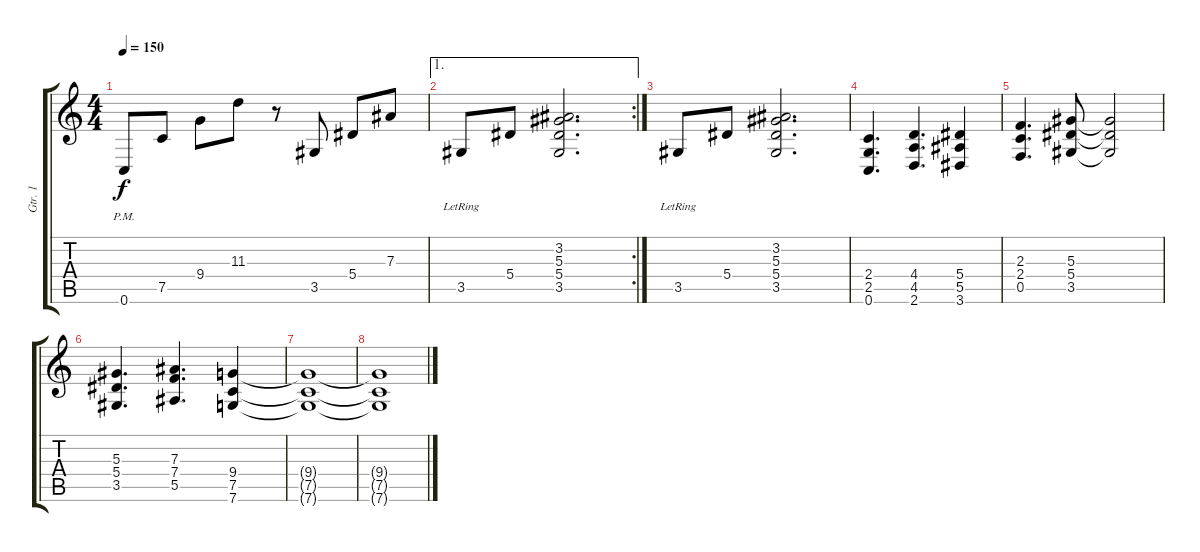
\track ("Gtr. 1" "Gtr. 1") {instrument distortionguitar}
\staff {score tabs}
\tuning (C4 G3 Eb3 Bb2 F2 C2) {hide}
\ts (4 4)
\tempo 150
\clef g2
\ks c
0.6{pm}.8{dy f} 7.5.8 9.4.8 11.3.8 r.8 3.5.8 5.4.8 7.3.8 |
\ae 1
\rc 2
3.5{lr}.8 5.4.8 (3.2 5.3 5.4 3.5).2{d} |
3.5{lr}.8 5.4.8 (3.2 5.3 5.4 3.5).2{d} |
(2.4 2.5 0.6).4{d} (4.4 4.5 2.6).4{d} (5.4 5.5 3.6).4 |
(2.3 2.4 0.5).4{d} (5.3 5.4 3.5).8 (5.3{t} 5.4{t} 3.5{t}).2 |
(5.3 5.4 3.5).4{d} (7.3 7.4 5.5).4{d} (9.4 7.5 7.6).4 |
(9.4{t} 7.5{t} 7.6{t}).1 |
(9.4{t} 7.5{t} 7.6{t}).1
